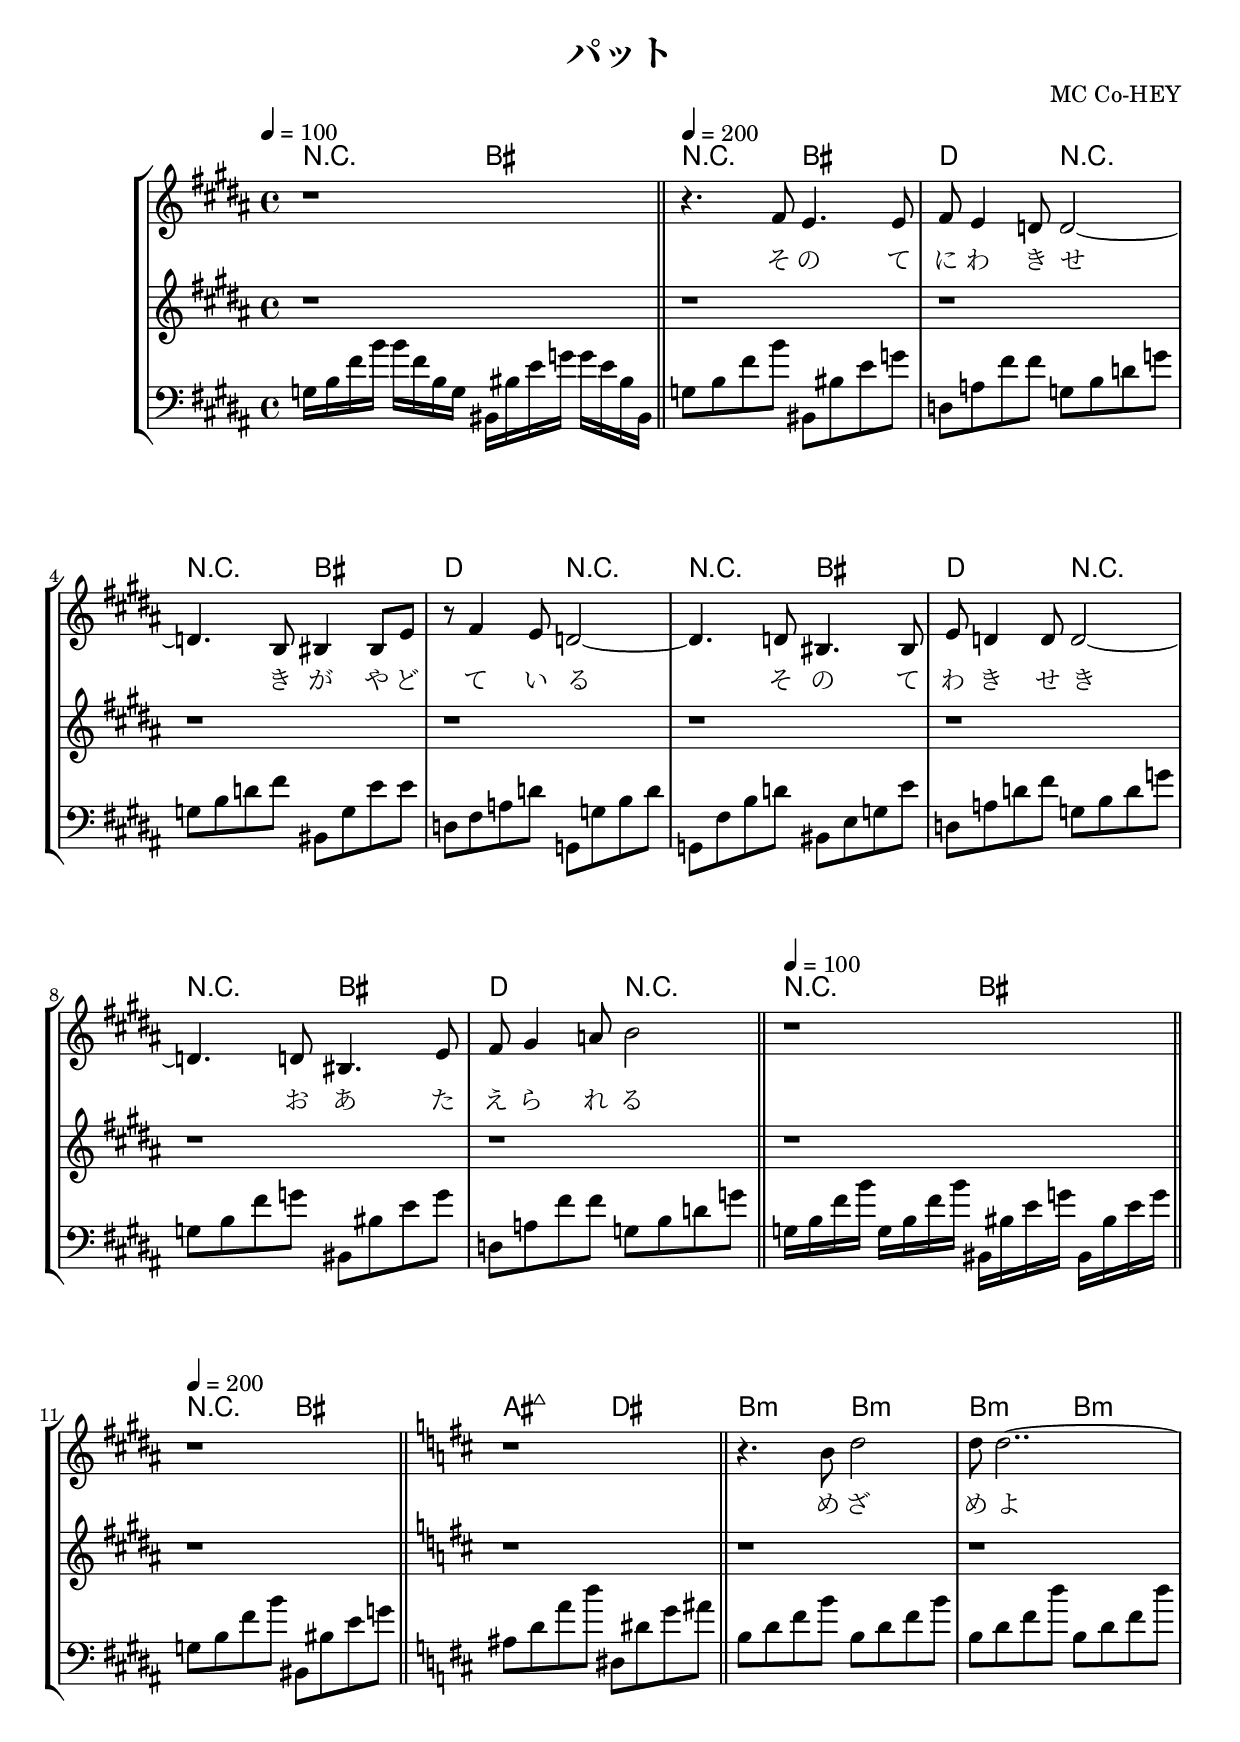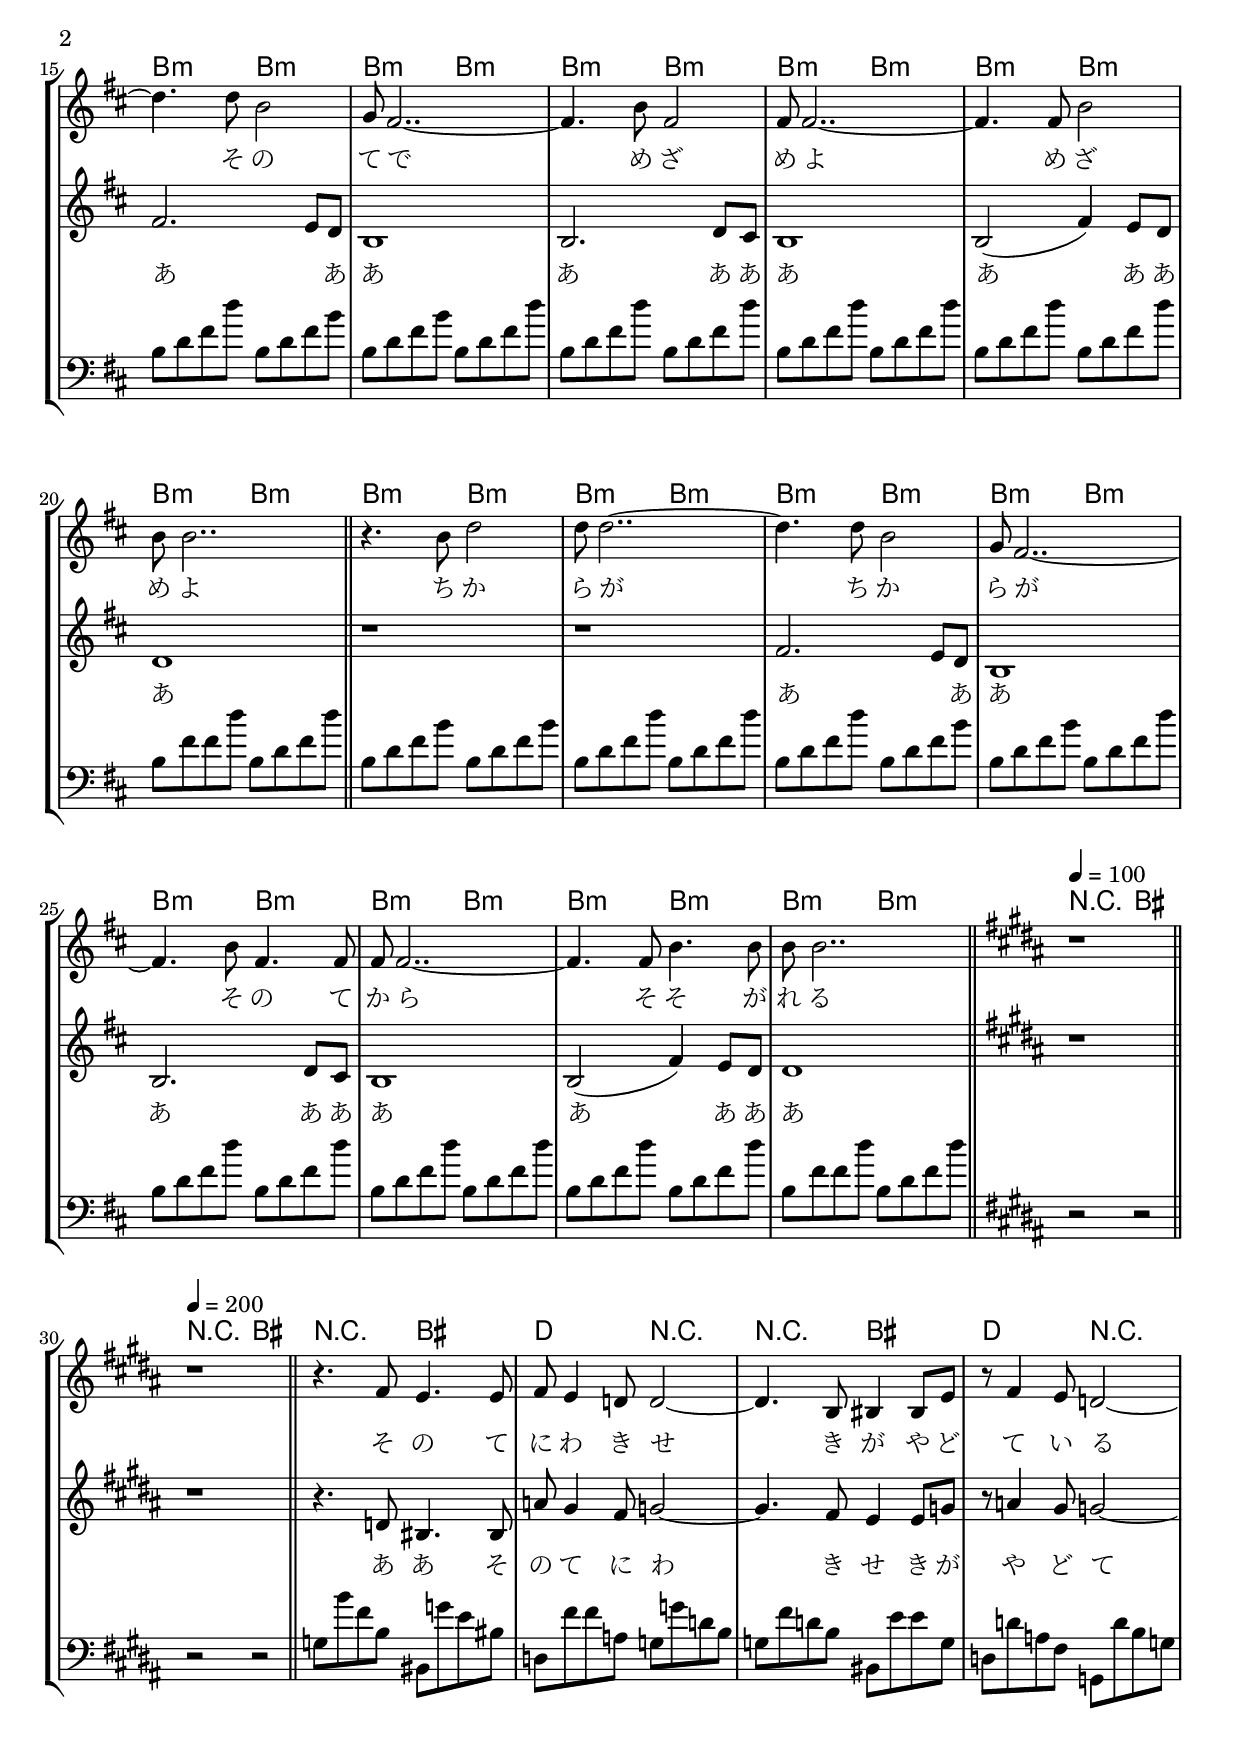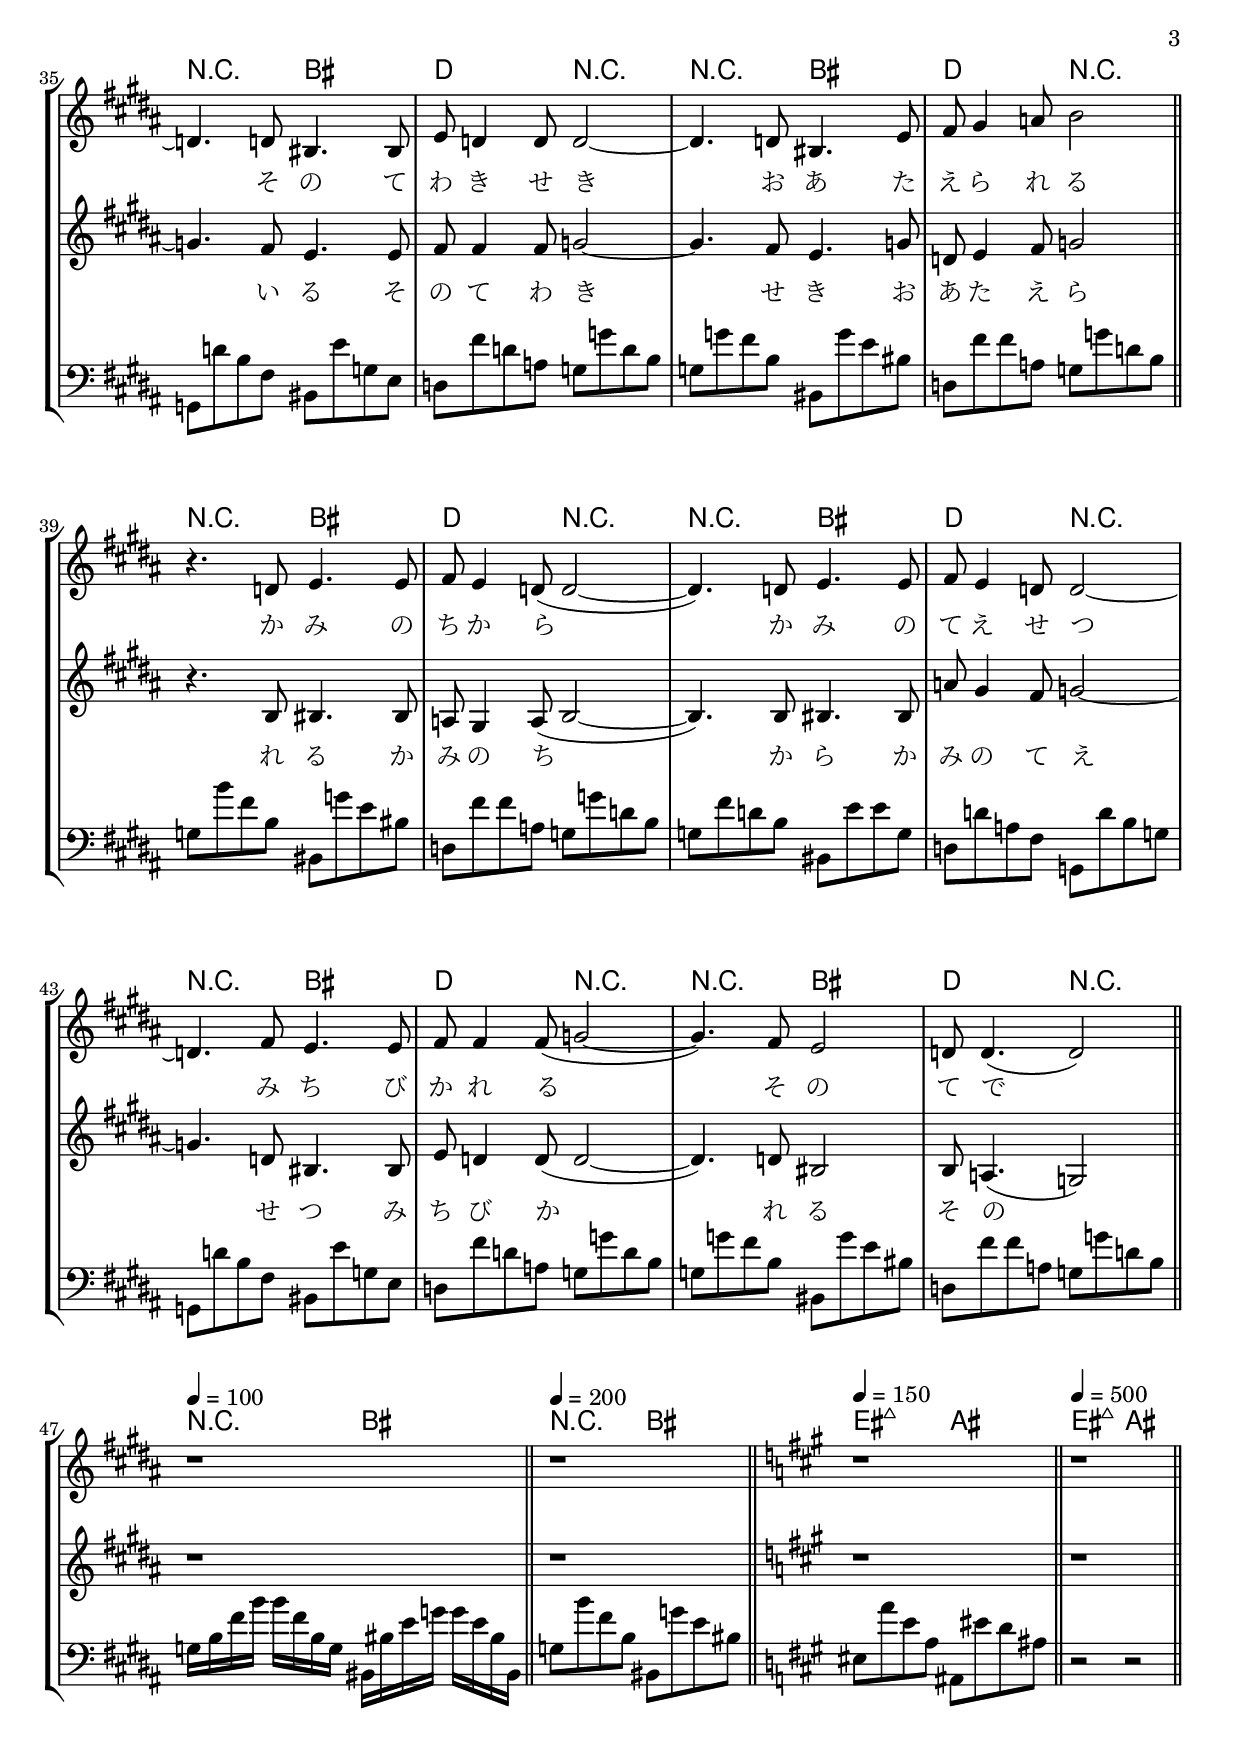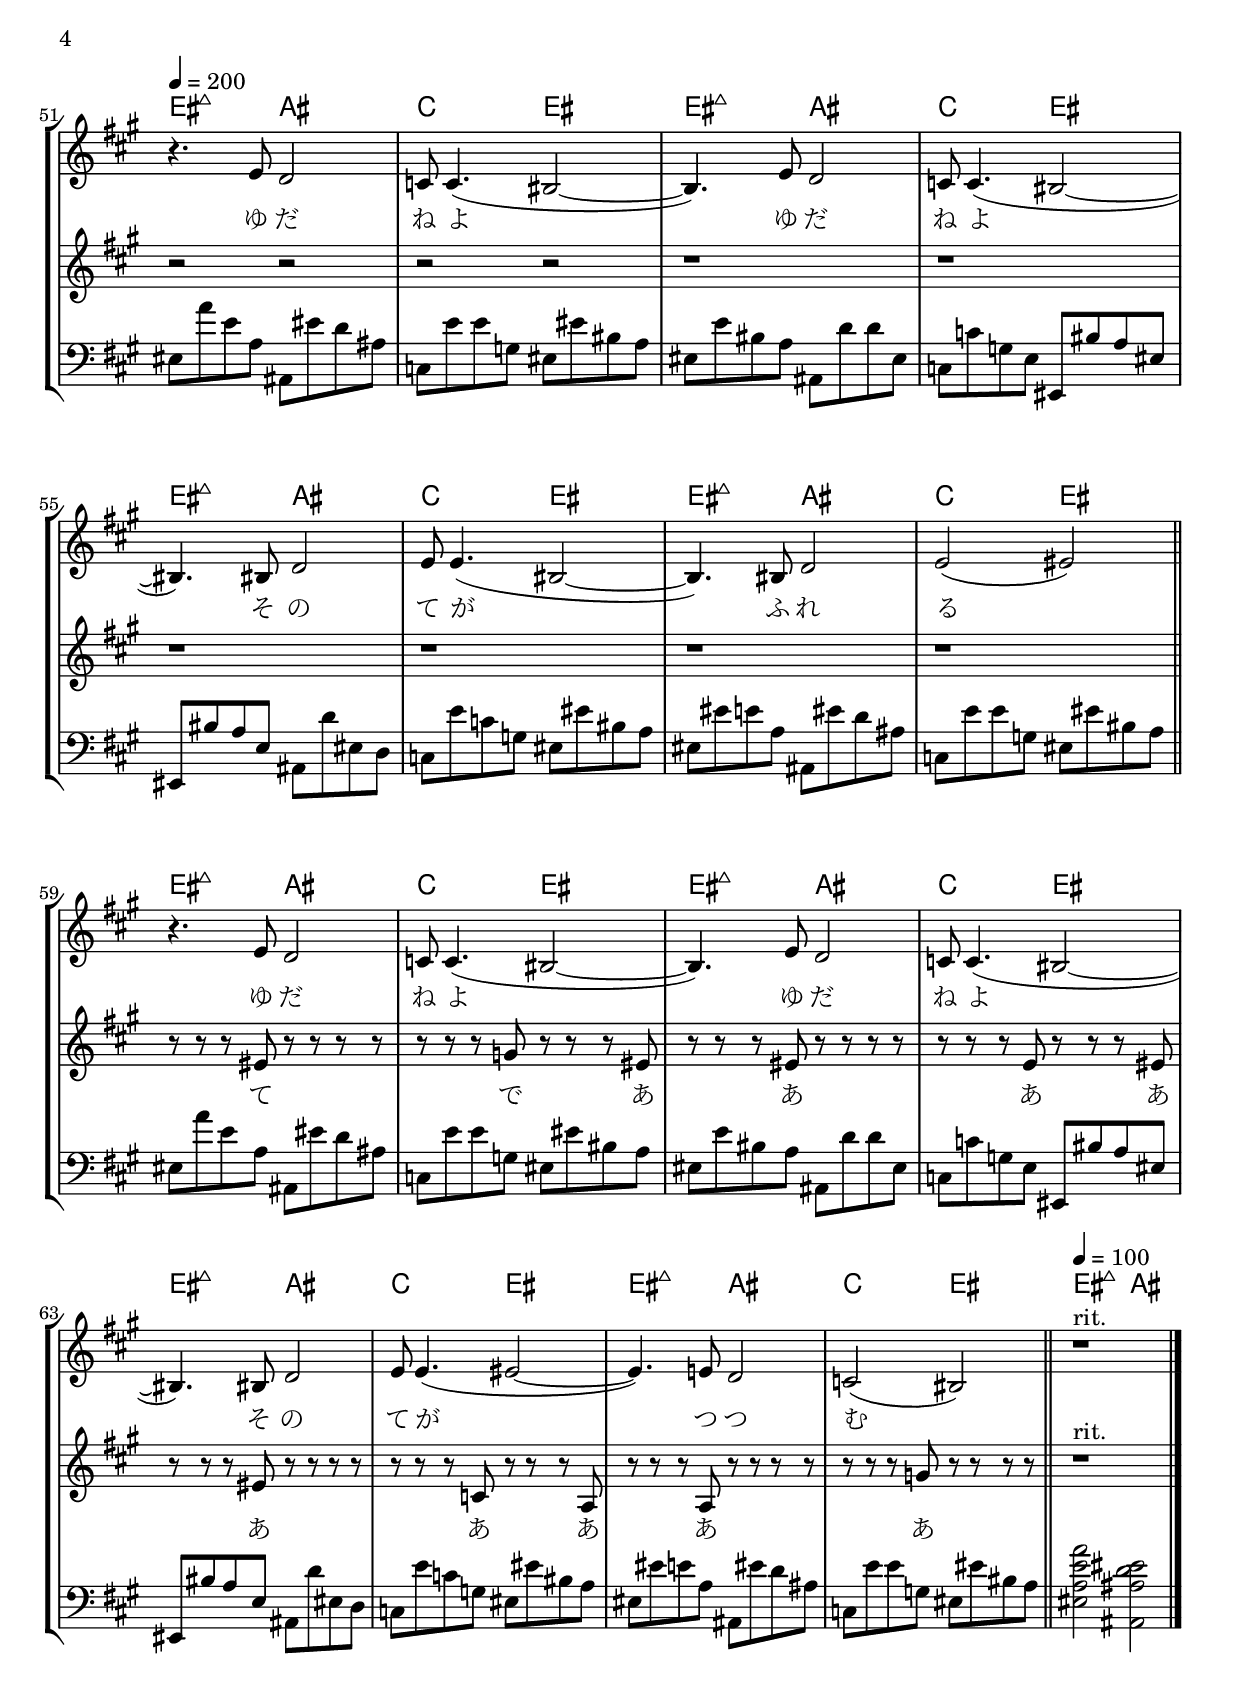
\version "2.12.1"

\header {
	title = \markup {パット}
	composer = \markup \center-column {"MC Co-HEY"}
}

harmony = \chordmode {
	r2 bis 

	r bis d r r bis d r r bis d r r bis d r 

	r bis 

	r bis 

	ais:maj7 dis 

	b:m b:m b:m b:m b:m b:m b:m b:m b:m b:m b:m b:m b:m b:m b:m b:m 

	b:m b:m b:m b:m b:m b:m b:m b:m b:m b:m b:m b:m b:m b:m b:m b:m 

	r bis 

	r bis 

	r bis d r r bis d r r bis d r r bis d r 

	r bis d r r bis d r r bis d r r bis d r 

	r bis 

	r bis 

	eis:maj7 ais 

	eis:maj7 ais 

	eis:maj7 ais c eis eis:maj7 ais c eis eis:maj7 ais c eis eis:maj7 ais c eis 

	eis:maj7 ais c eis eis:maj7 ais c eis eis:maj7 ais c eis eis:maj7 ais c eis 

	eis:maj7 ais 
}

melody = {
	\key b \major
	\tempo 4 = 100
	r1   
	\set Staff.midiInstrument = #"fss0.29"
		\tempo 4 = 200
r4. fis'8  e'4.  e'8 
	fis'8  e'4  d'8  d'2~ 
	d'4.  b8  bis4  bis8  e'8 
	r8  fis'4  e'8  d'2~ 
	d'4.  d'8  bis4.  bis8 
	e'8  d'4  d'8  d'2~ 
	d'4.  d'8  bis4.  e'8 
	fis'8  gis'4  a'8  b'2
	\tempo 4 = 100
	r1   
	\tempo 4 = 200
	r1   
	\key d \major
	r1   
	\set Staff.midiInstrument = #"fss0.29"
	r4. b'8  d''2 
	d''8  d''2..~ 
	d''4.  d''8  b'2 
	g'8  fis'2..~ 
	fis'4.  b'8  fis'2 
	fis'8  fis'2..~ 
	fis'4.  fis'8  b'2 
	b'8  b'2..
	\set Staff.midiInstrument = #"fss0.29"
	r4. b'8  d''2 
	d''8  d''2..~ 
	d''4.  d''8  b'2 
	g'8  fis'2..~ 
	fis'4.  b'8  fis'4.  fis'8 
	fis'8  fis'2..~ 
	fis'4.  fis'8  b'4.  b'8 
	b'8  b'2..
	\key b \major
	\tempo 4 = 100
	r1   
	\tempo 4 = 200
	r1   
	\set Staff.midiInstrument = #"fss0.29"
	r4. fis'8  e'4.  e'8 
	fis'8  e'4  d'8  d'2~ 
	d'4.  b8  bis4  bis8  e'8 
	r8  fis'4  e'8  d'2~ 
	d'4.  d'8  bis4.  bis8 
	e'8  d'4  d'8  d'2~ 
	d'4.  d'8  bis4.  e'8 
	fis'8  gis'4  a'8  b'2
	\set Staff.midiInstrument = #"fss0.29"
	r4. d'8  e'4.  e'8 
	fis'8  e'4  d'8  (d'2~ 
	d'4.)  d'8  e'4.  e'8 
	fis'8  e'4  d'8  d'2~ 
	d'4.  fis'8  e'4.  e'8 
	fis'8  fis'4  fis'8  (g'2~ 
	g'4.)  fis'8  e'2 
	d'8  d'4.  (d'2)
	\tempo 4 = 100
	r1   
	\tempo 4 = 200
	r1   
	\key a \major
	\tempo 4 = 150
	r1   
	\tempo 4 = 500
	r1   
	\set Staff.midiInstrument = #"fss0.29"
		\tempo 4 = 200
r4. e'8  d'2 
	c'8  c'4.  (bis2~ 
	bis4.)  e'8  d'2 
	c'8  c'4.  (bis2~ 
	bis4.)  bis8  d'2 
	e'8  e'4.  (bis2~ 
	bis4.)  bis8  d'2 
	e'2  (eis'2)
	\set Staff.midiInstrument = #"fss0.29"
	r4. e'8  d'2 
	c'8  c'4.  (bis2~ 
	bis4.)  e'8  d'2 
	c'8  c'4.  (bis2~ 
	bis4.)  bis8  d'2 
	e'8  e'4.  (eis'2~ 
	eis'4.)  e'8  d'2 
	c'2  (bis2)
	\tempo 4 = 100
	r1^"rit." \bar "|."
}

words = \lyricmode {
	
	そ  の  て  に  わ  き  せ  き  が  や  ど  て  い  る  そ  の  て  わ  き  せ  き  お  あ  た  え  ら  れ  る  
	
	
	
	め  ざ  め  よ  そ  の  て  で  め  ざ  め  よ  め  ざ  め  よ  
	ち  か  ら  が  ち  か  ら  が  そ  の  て  か  ら  そ  そ  が  れ  る  
	
	
	そ  の  て  に  わ  き  せ  き  が  や  ど  て  い  る  そ  の  て  わ  き  せ  き  お  あ  た  え  ら  れ  る  
	か  み  の  ち  か  ら  か  み  の  て  え  せ  つ  み  ち  び  か  れ  る  そ  の  て  で  
	
	
	
	
	ゆ  だ  ね  よ  ゆ  だ  ね  よ  そ  の  て  が  ふ  れ  る  
	ゆ  だ  ね  よ  ゆ  だ  ね  よ  そ  の  て  が  つ  つ  む  
	
}

secondmelody = {
	\key b \major
	\tempo 4 = 100
	r1   
	\tempo 4 = 200
	r1 | r1 | r1 | r1 | r1 | r1 | r1 | r1   
	\tempo 4 = 100
	r1   
	\tempo 4 = 200
	r1   
	\key d \major
	r1   
	\set Staff.midiInstrument = #"Cello"
	r1~ 
	r1 
	 fis'2.  e'8  d'8 
	b1 
	b2.  d'8  cis'8 
	b1 
	b2  (fis'4)  e'8  d'8 
	d'1
	\set Staff.midiInstrument = #"Cello"
	r1~ 
	r1 
	 fis'2.  e'8  d'8 
	b1 
	b2.  d'8  cis'8 
	b1 
	b2  (fis'4)  e'8  d'8 
	d'1
	\key b \major
	\tempo 4 = 100
	r1   
	\tempo 4 = 200
	r1   
	\set Staff.midiInstrument = #"Voice Oohs"
	r4. d'8  bis4.  bis8 
	a'8  gis'4  fis'8  g'2~ 
	g'4.  fis'8  e'4  e'8  g'8 
	r8  a'4  gis'8  g'2~ 
	g'4.  fis'8  e'4.  e'8 
	fis'8  fis'4  fis'8  g'2~ 
	g'4.  fis'8  e'4.  g'8 
	d'8  e'4  fis'8  g'2
	\set Staff.midiInstrument = #"Voice Oohs"
	r4. b8  bis4.  bis8 
	a8  gis4  a8  (b2~ 
	b4.)  b8  bis4.  bis8 
	a'8  gis'4  fis'8  g'2~ 
	g'4.  d'8  bis4.  bis8 
	e'8  d'4  d'8  (d'2~ 
	d'4.)  d'8  bis2 
	b8  a4.  (g2)
	\tempo 4 = 100
	r1   
	\tempo 4 = 200
	r1   
	\key a \major
	\tempo 4 = 150
	r1   
	\tempo 4 = 500
	r1   
	\set Staff.midiInstrument = #"fss0.29"
		\tempo 4 = 200
r2 r2 
	r2  r2
	r1 r1 r1 r1 r1 r1 	\set Staff.midiInstrument = #"Acoustic grand"
	r8  r8  r8  eis'8  r8  r8  r8  r8 
	r8  r8  r8  g'8  r8  r8  r8  eis'8 
	r8  r8  r8  eis'8  r8  r8  r8  r8 
	r8  r8  r8  e'8  r8  r8  r8  eis'8 
	r8  r8  r8  eis'8  r8  r8  r8  r8 
	r8  r8  r8  c'8  r8  r8  r8  a8 
	r8  r8  r8  a8  r8  r8  r8  r8 
	r8  r8  r8  g'8  r8  r8  r8  r8
	\tempo 4 = 100
	r1^"rit." \bar "|."
}

secondwords = \lyricmode {
	
	
	
	
	
	あ  あ  あ  あ  あ  あ  あ  あ  あ  あ  あ  あ  
	あ  あ  あ  あ  あ  あ  あ  あ  あ  あ  あ  あ  
	
	
	そ  の  て  に  わ  き  せ  き  が  や  ど  て  い  る  そ  の  て  わ  き  せ  き  お  あ  た  え  ら  れ  る  
	か  み  の  ち  か  ら  か  み  の  て  え  せ  つ  み  ち  び  か  れ  る  そ  の  て  で  
	
	
	
	
	
	あ  あ  あ  あ  あ  あ  あ  あ  あ  あ  あ  
	
}

tempochange = {
	\tempo 4 = 100
	r1 \bar "||"
	\tempo 4 = 200
	r1 | r1 | r1 | r1 | r1 | r1 | r1 | r1 \bar "||"
	\tempo 4 = 100
	r1 \bar "||"
	\tempo 4 = 200
	r1 \bar "||"
	\tempo 4 = 200
	r1 \bar "||"
	\tempo 4 = 200
	r1 | r1 | r1 | r1 | r1 | r1 | r1 | r1 \bar "||"
	\tempo 4 = 200
	r1 | r1 | r1 | r1 | r1 | r1 | r1 | r1 \bar "||"
	\tempo 4 = 100
	r1 \bar "||"
	\tempo 4 = 200
	r1 \bar "||"
	\tempo 4 = 200
	r1 | r1 | r1 | r1 | r1 | r1 | r1 | r1 \bar "||"
	\tempo 4 = 200
	r1 | r1 | r1 | r1 | r1 | r1 | r1 | r1 \bar "||"
	\tempo 4 = 100
	r1 \bar "||"
	\tempo 4 = 200
	r1 \bar "||"
	\tempo 4 = 150
	r1 \bar "||"
	\tempo 4 = 500
	r1 \bar "||"
	\tempo 4 = 200
	r1 | r1 | r1 | r1 | r1 | r1 | r1 | r1 \bar "||"
	\tempo 4 = 200
	r1 | r1 | r1 | r1 | r1 | r1 | r1 | r1 \bar "||"
	\tempo 4 = 100
	\tempo 4 = 75 r2 \tempo 4 = 66 r2 \bar "|."
}

mainacc = {
	\clef bass
	\set Staff.midiInstrument = #"Percussive Organ"
	\key b \major
	\tempo 4 = 100
	g16 b fis' b' b' fis' b g
	bis,16 bis e' g' g' e' bis bis,
	\bar "||"

	\set Staff.midiInstrument = #"Percussive Organ"
	\tempo 4 = 200
	g8 b8 fis'8 b'8
	bis,8 bis8 e'8 g'8
	d8 a8 fis'8 fis'8
	g8 b8 d'8 g'8
	g8 b8 d'8 fis'8
	bis,8 g8 e'8 e'8
	d8 fis8 a8 d'8
	g,8 g8 b8 d'8
	g,8 fis8 b8 d'8
	bis,8 e8 g8 e'8
	d8 a8 d'8 fis'8
	g8 b8 d'8 g'8
	g8 b8 fis'8 g'8
	bis,8 bis8 e'8 g'8
	d8 a8 fis'8 fis'8
	g8 b8 d'8 g'8
	\bar "||"

	\set Staff.midiInstrument = #"Percussive Organ"
	\tempo 4 = 100
	g16 b fis' b' g b fis' b'
	bis,16 bis e' g' bis, bis e' g'
	\bar "||"

	\set Staff.midiInstrument = #"Percussive Organ"
	\tempo 4 = 200
	g8 b8 fis'8 b'8
	bis,8 bis8 e'8 g'8
	\bar "||"

	\set Staff.midiInstrument = #"Percussive Organ"
	\key d \major
	ais8 d'8 a'8 d''8
	dis8 dis'8 g'8 ais'8
	\bar "||"

	\set Staff.midiInstrument = #"Percussive Organ"
	b8 d'8 fis'8 b'8
	b8 d'8 fis'8 b'8
	b8 d'8 fis'8 d''8
	b8 d'8 fis'8 d''8
	b8 d'8 fis'8 d''8
	b8 d'8 fis'8 b'8
	b8 d'8 fis'8 b'8
	b8 d'8 fis'8 d''8
	b8 d'8 fis'8 d''8
	b8 d'8 fis'8 d''8
	b8 d'8 fis'8 d''8
	b8 d'8 fis'8 d''8
	b8 d'8 fis'8 d''8
	b8 d'8 fis'8 d''8
	b8 fis'8 fis'8 d''8
	b8 d'8 fis'8 d''8
	\bar "||"

	\set Staff.midiInstrument = #"Percussive Organ"
	b8 d'8 fis'8 b'8
	b8 d'8 fis'8 b'8
	b8 d'8 fis'8 d''8
	b8 d'8 fis'8 d''8
	b8 d'8 fis'8 d''8
	b8 d'8 fis'8 b'8
	b8 d'8 fis'8 b'8
	b8 d'8 fis'8 d''8
	b8 d'8 fis'8 d''8
	b8 d'8 fis'8 d''8
	b8 d'8 fis'8 d''8
	b8 d'8 fis'8 d''8
	b8 d'8 fis'8 d''8
	b8 d'8 fis'8 d''8
	b8 fis'8 fis'8 d''8
	b8 d'8 fis'8 d''8
	\bar "||"

	\set Staff.midiInstrument = #"Acoustic grand"
	\key b \major
	\tempo 4 = 100
	r2
	r2
	\bar "||"

	\set Staff.midiInstrument = #"Acoustic grand"
	\tempo 4 = 200
	r2
	r2
	\bar "||"

	\set Staff.midiInstrument = #"Tinkle Bell"
	g8 b' fis' b
	bis,8 g' e' bis
	d8 fis' fis' a
	g8 g' d' b
	g8 fis' d' b
	bis,8 e' e' g
	d8 d' a fis
	g,8 d' b g
	g,8 d' b fis
	bis,8 e' g e
	d8 fis' d' a
	g8 g' d' b
	g8 g' fis' b
	bis,8 g' e' bis
	d8 fis' fis' a
	g8 g' d' b
	\bar "||"

	\set Staff.midiInstrument = #"Tinkle Bell"
	g8 b' fis' b
	bis,8 g' e' bis
	d8 fis' fis' a
	g8 g' d' b
	g8 fis' d' b
	bis,8 e' e' g
	d8 d' a fis
	g,8 d' b g
	g,8 d' b fis
	bis,8 e' g e
	d8 fis' d' a
	g8 g' d' b
	g8 g' fis' b
	bis,8 g' e' bis
	d8 fis' fis' a
	g8 g' d' b
	\bar "||"

	\set Staff.midiInstrument = #"Tinkle Bell"
	\tempo 4 = 100
	g16 b fis' b' b' fis' b g
	bis,16 bis e' g' g' e' bis bis,
	\bar "||"

	\set Staff.midiInstrument = #"Tinkle Bell"
	\tempo 4 = 200
	g8 b' fis' b
	bis,8 g' e' bis
	\bar "||"

	\set Staff.midiInstrument = #"Tinkle Bell"
	\key a \major
	\tempo 4 = 150
	eis8 a' e' a
	ais,8 eis' d' ais
	\bar "||"

	\set Staff.midiInstrument = #"Tinkle Bell"
	\tempo 4 = 500
	r2
	r2
	\bar "||"

	\set Staff.midiInstrument = #"Tinkle Bell"
	\tempo 4 = 200
	eis8 a' e' a
	ais,8 eis' d' ais
	c8 e' e' g
	eis8 eis' bis a
	eis8 e' bis a
	ais,8 d' d' eis
	c8 c' g e
	eis,8 bis a eis
	eis,8 bis a e
	ais,8 d' eis d
	c8 e' c' g
	eis8 eis' bis a
	eis8 eis' e' a
	ais,8 eis' d' ais
	c8 e' e' g
	eis8 eis' bis a
	\bar "||"

	\set Staff.midiInstrument = #"Tinkle Bell"
	eis8 a' e' a
	ais,8 eis' d' ais
	c8 e' e' g
	eis8 eis' bis a
	eis8 e' bis a
	ais,8 d' d' eis
	c8 c' g e
	eis,8 bis a eis
	eis,8 bis a e
	ais,8 d' eis d
	c8 e' c' g
	eis8 eis' bis a
	eis8 eis' e' a
	ais,8 eis' d' ais
	c8 e' e' g
	eis8 eis' bis a
	\bar "||"

	\set Staff.midiInstrument = #"Violin"
	\tempo 4 = 100
	<eis a e' a'>2
	<ais, ais d' eis'>2
	\bar "|."
}

subacc = {
	\clef bass
	\set Staff.midiInstrument = #"Violin"
	\key b \major
	\tempo 4 = 100
	<g b fis' b'>2
	<bis, bis e' g'>2
	\bar "||"

	\set Staff.midiInstrument = #"Violin"
	\tempo 4 = 200
	<g b fis' b'>2
	<bis, bis e' g'>2
	<d a fis' fis'>2
	<g b d' g'>2
	<g b d' fis'>2
	<bis, g e' e'>2
	<d fis a d'>2
	<g, g b d'>2
	<g, fis b d'>2
	<bis, e g e'>2
	<d a d' fis'>2
	<g b d' g'>2
	<g b fis' g'>2
	<bis, bis e' g'>2
	<d a fis' fis'>2
	<g b d' g'>2
	\bar "||"

	\set Staff.midiInstrument = #"Violin"
	\tempo 4 = 100
	<g b fis' b'>2
	<bis, bis e' g'>2
	\bar "||"

	\set Staff.midiInstrument = #"Violin"
	\tempo 4 = 200
	<g b fis' b'>2
	<bis, bis e' g'>2
	\bar "||"

	\set Staff.midiInstrument = #"Violin"
	\key d \major
	<ais d' a' d''>2
	<dis dis' g' ais'>2
	\bar "||"

	\set Staff.midiInstrument = #"Violin"
	<b d' fis' b'>2
	<b d' fis' b'>2
	<b d' fis' d''>2
	<b d' fis' d''>2
	<b d' fis' d''>2
	<b d' fis' b'>2
	<b d' fis' b'>2
	<b d' fis' d''>2
	<b d' fis' d''>2
	<b d' fis' d''>2
	<b d' fis' d''>2
	<b d' fis' d''>2
	<b d' fis' d''>2
	<b d' fis' d''>2
	<b fis' fis' d''>2
	<b d' fis' d''>2
	\bar "||"

	\set Staff.midiInstrument = #"Violin"
	<b d' fis' b'>2
	<b d' fis' b'>2
	<b d' fis' d''>2
	<b d' fis' d''>2
	<b d' fis' d''>2
	<b d' fis' b'>2
	<b d' fis' b'>2
	<b d' fis' d''>2
	<b d' fis' d''>2
	<b d' fis' d''>2
	<b d' fis' d''>2
	<b d' fis' d''>2
	<b d' fis' d''>2
	<b d' fis' d''>2
	<b fis' fis' d''>2
	<b d' fis' d''>2
	\bar "||"

	\set Staff.midiInstrument = #"Violin"
	\key b \major
	\tempo 4 = 100
	<g b fis' b'>2
	<bis, bis e' g'>2
	\bar "||"

	\set Staff.midiInstrument = #"Violin"
	\tempo 4 = 200
	r2
	r2
	\bar "||"

	\set Staff.midiInstrument = #"Violin"
	<g b fis' b'>2
	<bis, bis e' g'>2
	<d a fis' fis'>2
	<g b d' g'>2
	<g b d' fis'>2
	<bis, g e' e'>2
	<d fis a d'>2
	<g, g b d'>2
	<g, fis b d'>2
	<bis, e g e'>2
	<d a d' fis'>2
	<g b d' g'>2
	<g b fis' g'>2
	<bis, bis e' g'>2
	<d a fis' fis'>2
	<g b d' g'>2
	\bar "||"

	\set Staff.midiInstrument = #"Violin"
	<g b fis' b'>2
	<bis, bis e' g'>2
	<d a fis' fis'>2
	<g b d' g'>2
	<g b d' fis'>2
	<bis, g e' e'>2
	<d fis a d'>2
	<g, g b d'>2
	<g, fis b d'>2
	<bis, e g e'>2
	<d a d' fis'>2
	<g b d' g'>2
	<g b fis' g'>2
	<bis, bis e' g'>2
	<d a fis' fis'>2
	<g b d' g'>2
	\bar "||"

	\set Staff.midiInstrument = #"Violin"
	\tempo 4 = 100
	r2
	r2
	\bar "||"

	\set Staff.midiInstrument = #"Pad 4 (choir)"
	\tempo 4 = 200
	<g b fis' b'>2
	<bis, bis e' g'>2
	\bar "||"

	\set Staff.midiInstrument = #"Pad 4 (choir)"
	\key a \major
	\tempo 4 = 150
	<eis a e' a'>2
	<ais, ais d' eis'>2
	\bar "||"

	\set Staff.midiInstrument = #"Pad 4 (choir)"
	\tempo 4 = 500
	r2
	r2
	\bar "||"

	\set Staff.midiInstrument = #"Pad 4 (choir)"
	\tempo 4 = 200
	<eis a e' a'>2
	<ais, ais d' eis'>2
	<c g e' e'>2
	<eis a bis eis'>2
	<eis a bis e'>2
	<ais, eis d' d'>2
	<c e g c'>2
	<eis, eis a bis>2
	<eis, e a bis>2
	<ais, d eis d'>2
	<c g c' e'>2
	<eis a bis eis'>2
	<eis a e' eis'>2
	<ais, ais d' eis'>2
	<c g e' e'>2
	<eis a bis eis'>2
	\bar "||"

	\set Staff.midiInstrument = #"Pad 4 (choir)"
	<eis a e' a'>2
	<ais, ais d' eis'>2
	<c g e' e'>2
	<eis a bis eis'>2
	<eis a bis e'>2
	<ais, eis d' d'>2
	<c e g c'>2
	<eis, eis a bis>2
	<eis, e a bis>2
	<ais, d eis d'>2
	<c g c' e'>2
	<eis a bis eis'>2
	<eis a e' eis'>2
	<ais, ais d' eis'>2
	<c g e' e'>2
	<eis a bis eis'>2
	\bar "||"

	\set Staff.midiInstrument = #"Acoustic grand"
	\tempo 4 = 100
	r2
	r2
	\bar "|."
}

percA = {
	\drummode {
	r1 \bar "||"
	cymr4 cymr4 cymr4 cymr4  |cymr4 cymr8 cymr16 cymr16 cymr4 cymr4  |cymr4 cymr4 cymr4 cymr4  |cymr4 cymr2.  |cymr4 cymr4 cymr4 cymr4  |cymr4 cymr8 cymr16 cymr16 cymr4 cymr4  |cymr4 cymr4 cymr4 cymr4  |cymr4 cymr2.  \bar "||"
	r1 \bar "||"
	r1 \bar "||"
	r1 \bar "||"
	cymr4 cymr4 cymr4 cymr4  |cymr4 cymr8 cymr16 cymr16 cymr4 cymr4  |cymr4 cymr4 cymr4 cymr4  |cymr4 cymr2.  |cymr4 cymr4 cymr4 cymr4  |cymr4 cymr8 cymr16 cymr16 cymr4 cymr4  |cymr4 cymr4 cymr4 cymr4  |cymr4 cymr2.  \bar "||"
	cymr4 cymr4 cymr4 cymr4  |cymr4 cymr8 cymr16 cymr16 cymr4 cymr4  |cymr4 cymr4 cymr4 cymr4  |cymr4 cymr2.  |cymr4 cymr4 cymr4 cymr4  |cymr4 cymr8 cymr16 cymr16 cymr4 cymr4  |cymr4 cymr4 cymr4 cymr4  |cymr4 cymr2.  \bar "||"
	r1 \bar "||"
	\times 16/12{ cymr8. cymr8 cymr4. r16 } \bar "||"
	cymr4 cymr4 cymr4 cymr4  |cymr4 cymr8 cymr16 cymr16 cymr4 cymr4  |cymr4 cymr4 cymr4 cymr4  |cymr4 cymr2.  |cymr4 cymr4 cymr4 cymr4  |cymr4 cymr8 cymr16 cymr16 cymr4 cymr4  |cymr4 cymr4 cymr4 cymr4  |cymr4 cymr2.  \bar "||"
	cymr4 cymr4 cymr4 cymr4  |cymr4 cymr8 cymr16 cymr16 cymr4 cymr4  |cymr4 cymr4 cymr4 cymr4  |cymr4 cymr2.  |cymr4 cymr4 cymr4 cymr4  |cymr4 cymr8 cymr16 cymr16 cymr4 cymr4  |cymr4 cymr4 cymr4 cymr4  |cymr4 cymr2.  \bar "||"
	r1 \bar "||"
	r1 \bar "||"
	r1 \bar "||"
	r1 \bar "||"
	cymr4 cymr4 cymr4 cymr4  |cymr4 cymr8 cymr16 cymr16 cymr4 cymr4  |cymr4 cymr4 cymr4 cymr4  |cymr4 cymr2.  |cymr4 cymr4 cymr4 cymr4  |cymr4 cymr8 cymr16 cymr16 cymr4 cymr4  |cymr4 cymr4 cymr4 cymr4  |cymr4 cymr2.  \bar "||"
	cymr4 cymr4 cymr4 cymr4  |cymr4 cymr8 cymr16 cymr16 cymr4 cymr4  |cymr4 cymr4 cymr4 cymr4  |cymr4 cymr2.  |cymr4 cymr4 cymr4 cymr4  |cymr4 cymr8 cymr16 cymr16 cymr4 cymr4  |cymr4 cymr4 cymr4 cymr4  |cymr4 cymr2.  \bar "||"
	r1 \bar "|."
	}
}

percB = {
	\drummode {
	r1 \bar "||"
	r2 sn2  |r2 sn2  |r2 sn2  |r8 sn8 sn2.  |r2 sn2  |r2 sn2  |r2 sn2  |r8 sn8 sn2.  \bar "||"
	r1 \bar "||"
	r1 \bar "||"
	r1 \bar "||"
	r2 sn2  |r2 sn2  |r2 sn2  |r8 sn8 sn2.  |r2 sn2  |r2 sn2  |r2 sn2  |r8 sn8 sn2.  \bar "||"
	r2 sn2  |r2 sn2  |r2 sn2  |r8 sn8 sn2.  |r2 sn2  |r2 sn2  |r2 sn2  |r8 sn8 sn2.  \bar "||"
	r1 \bar "||"
	\times 16/12{ r2 r8 hhp8 } \bar "||"
	r2 sn2  |r2 sn2  |r2 sn2  |r8 sn8 sn2.  |r2 sn2  |r2 sn2  |r2 sn2  |r8 sn8 sn2.  \bar "||"
	r2 sn2  |r2 sn2  |r2 sn2  |r8 sn8 sn2.  |r2 sn2  |r2 sn2  |r2 sn2  |r8 sn8 sn2.  \bar "||"
	r1 \bar "||"
	r1 \bar "||"
	r1 \bar "||"
	r1 \bar "||"
	r2 sn2  |r2 sn2  |r2 sn2  |r8 sn8 sn2.  |r2 sn2  |r2 sn2  |r2 sn2  |r8 sn8 sn2.  \bar "||"
	r2 sn2  |r2 sn2  |r2 sn2  |r8 sn8 sn2.  |r2 sn2  |r2 sn2  |r2 sn2  |r8 sn8 sn2.  \bar "||"
	r1 \bar "|."
	}
}

percC = {
	\drummode {
	r1 \bar "||"
	bd2. r8 bd8  |bd2. r8 bd8  |bd2. r8 bd8  |bd4. bd8 bd4. bd8  |bd2. r8 bd8  |bd2. r8 bd8  |bd2. r8 bd8  |bd2 r8 bd4.  \bar "||"
	r1 \bar "||"
	r1 \bar "||"
	r1 \bar "||"
	bd2. r8 bd8  |bd2. r8 bd8  |bd2. r8 bd8  |bd4. bd8 bd4. bd8  |bd2. r8 bd8  |bd2. r8 bd8  |bd2. r8 bd8  |bd2 r8 bd4.  \bar "||"
	bd2. r8 bd8  |bd2. r8 bd8  |bd2. r8 bd8  |bd4. bd8 bd4. bd8  |bd2. r8 bd8  |bd2. r8 bd8  |bd2. r8 bd8  |bd2 r8 bd4.  \bar "||"
	r1 \bar "||"
	\times 16/12{ bd4 r16 bd16 bd4. } \bar "||"
	bd2. r8 bd8  |bd2. r8 bd8  |bd2. r8 bd8  |bd4. bd8 bd4. bd8  |bd2. r8 bd8  |bd2. r8 bd8  |bd2. r8 bd8  |bd2 r8 bd4.  \bar "||"
	bd2. r8 bd8  |bd2. r8 bd8  |bd2. r8 bd8  |bd4. bd8 bd4. bd8  |bd2. r8 bd8  |bd2. r8 bd8  |bd2. r8 bd8  |bd2 r8 bd4.  \bar "||"
	r1 \bar "||"
	r1 \bar "||"
	r1 \bar "||"
	r1 \bar "||"
	bd2. r8 bd8  |bd2. r8 bd8  |bd2. r8 bd8  |bd4. bd8 bd4. bd8  |bd2. r8 bd8  |bd2. r8 bd8  |bd2. r8 bd8  |bd2 r8 bd4.  \bar "||"
	bd2. r8 bd8  |bd2. r8 bd8  |bd2. r8 bd8  |bd4. bd8 bd4. bd8  |bd2. r8 bd8  |bd2. r8 bd8  |bd2. r8 bd8  |bd2 r8 bd4.  \bar "||"
	r1 \bar "|."
	}
}

percD = {
	\drummode {
	r1 \bar "||"
	r1 |r1 |r1 |r2 r8 tommh8 tommh4  |r1 |r1 |r1 |r8. tommh8. tommh2 r8  \bar "||"
	r1 \bar "||"
	r1 \bar "||"
	r1 \bar "||"
	r1 |r1 |r1 |r2 r8 tommh8 tommh4  |r1 |r1 |r1 |r8. tommh8. tommh2 r8  \bar "||"
	r1 |r1 |r1 |r2 r8 tommh8 tommh4  |r1 |r1 |r1 |r8. tommh8. tommh2 r8  \bar "||"
	r1 \bar "||"
	\times 16/12{ r2. } \bar "||"
	r1 |r1 |r1 |r2 r8 tommh8 tommh4  |r1 |r1 |r1 |r8. tommh8. tommh2 r8  \bar "||"
	r1 |r1 |r1 |r2 r8 tommh8 tommh4  |r1 |r1 |r1 |r8. tommh8. tommh2 r8  \bar "||"
	r1 \bar "||"
	r1 \bar "||"
	r1 \bar "||"
	r1 \bar "||"
	r1 |r1 |r1 |r2 r8 tommh8 tommh4  |r1 |r1 |r1 |r8. tommh8. tommh2 r8  \bar "||"
	r1 |r1 |r1 |r2 r8 tommh8 tommh4  |r1 |r1 |r1 |r8. tommh8. tommh2 r8  \bar "||"
	r1 \bar "|."
	}
}

percE = {
	\drummode {
	r1 \bar "||"
	r1 |r1 |r1 |r2. r8 toml8  |r1 |r1 |r1 |r2. toml8 toml8  \bar "||"
	r1 \bar "||"
	r1 \bar "||"
	r1 \bar "||"
	r1 |r1 |r1 |r2. r8 toml8  |r1 |r1 |r1 |r2. toml8 toml8  \bar "||"
	r1 |r1 |r1 |r2. r8 toml8  |r1 |r1 |r1 |r2. toml8 toml8  \bar "||"
	r1 \bar "||"
	\times 16/12{ r4. sn8 sn4 } \bar "||"
	r1 |r1 |r1 |r2. r8 toml8  |r1 |r1 |r1 |r2. toml8 toml8  \bar "||"
	r1 |r1 |r1 |r2. r8 toml8  |r1 |r1 |r1 |r2. toml8 toml8  \bar "||"
	r1 \bar "||"
	r1 \bar "||"
	r1 \bar "||"
	r1 \bar "||"
	r1 |r1 |r1 |r2. r8 toml8  |r1 |r1 |r1 |r2. toml8 toml8  \bar "||"
	r1 |r1 |r1 |r2. r8 toml8  |r1 |r1 |r1 |r2. toml8 toml8  \bar "||"
	r1 \bar "|."
	}
}

percF = {
	\drummode {
	r1 \bar "||"
	r1 |r1 |r1 |r1 |r1 |r1 |r1 |hho1  \bar "||"
	r1 \bar "||"
	r1 \bar "||"
	r1 \bar "||"
	r1 |r1 |r1 |r1 |r1 |r1 |r1 |hho1  \bar "||"
	r1 |r1 |r1 |r1 |r1 |r1 |r1 |hho1  \bar "||"
	r1 \bar "||"
	\times 16/12{ r2 r16 tommh16 tommh8 } \bar "||"
	r1 |r1 |r1 |r1 |r1 |r1 |r1 |hho1  \bar "||"
	r1 |r1 |r1 |r1 |r1 |r1 |r1 |hho1  \bar "||"
	r1 \bar "||"
	r1 \bar "||"
	r1 \bar "||"
	r1 \bar "||"
	r1 |r1 |r1 |r1 |r1 |r1 |r1 |hho1  \bar "||"
	r1 |r1 |r1 |r1 |r1 |r1 |r1 |hho1  \bar "||"
	r1 \bar "|."
	}
}

percG = {
	\drummode {
	r1 \bar "||"
	r1 | r1 | r1 | r1 | r1 | r1 | r1 | r1 \bar "||"
	r1 \bar "||"
	r1 \bar "||"
	r1 \bar "||"
	r1 | r1 | r1 | r1 | r1 | r1 | r1 | r1 \bar "||"
	r1 | r1 | r1 | r1 | r1 | r1 | r1 | r1 \bar "||"
	r1 \bar "||"
	\times 16/12{ r2 r8. toml16 } \bar "||"
	r1 | r1 | r1 | r1 | r1 | r1 | r1 | r1 \bar "||"
	r1 | r1 | r1 | r1 | r1 | r1 | r1 | r1 \bar "||"
	r1 \bar "||"
	r1 \bar "||"
	r1 \bar "||"
	r1 \bar "||"
	r1 | r1 | r1 | r1 | r1 | r1 | r1 | r1 \bar "||"
	r1 | r1 | r1 | r1 | r1 | r1 | r1 | r1 \bar "||"
	r1 \bar "|."
	}
}

\score {
	<<
		\new StaffGroup <<
			\new ChordNames {\harmony}
			\new Voice = "melody" {\melody}
			\new Lyrics \lyricsto "melody" \words
			\new Voice = "secondmelody" {\secondmelody}
			\new Lyrics \lyricsto "secondmelody" \secondwords
			\new Staff = "mainacc" {\mainacc}
		>>
	>>
	\layout { }
}
